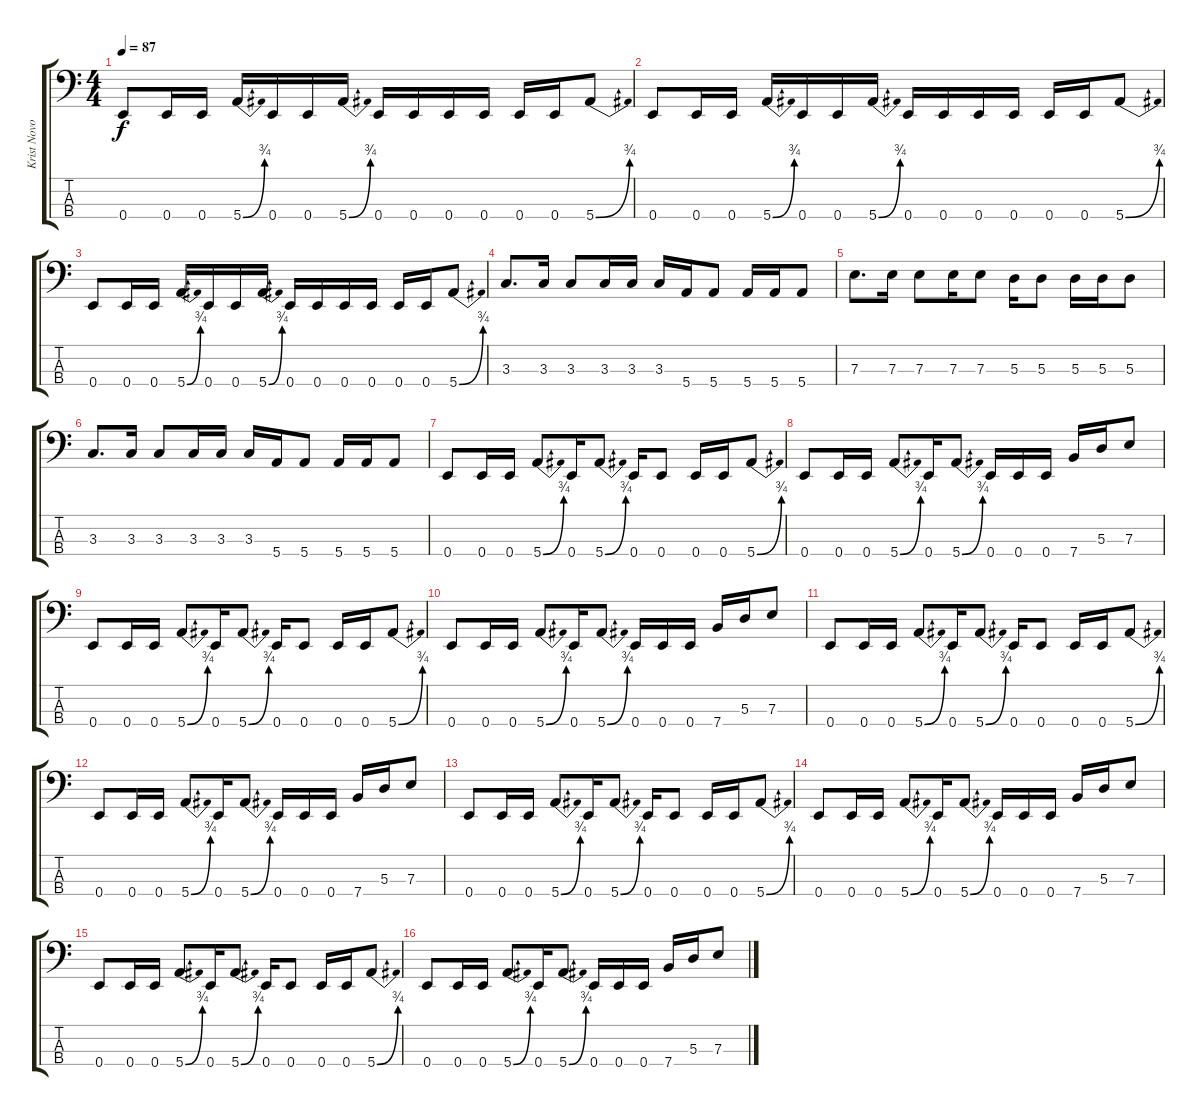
\track ("Krist Novoselic" "Krist Novo") {instrument electricbasspick}
\staff {score tabs}
\tuning (G2 D2 A1 E1) {hide}
\ts (4 4)
\tempo 87
\clef f4
\ks c
0.4.8{dy f} 0.4.16 0.4.16 5.4{be (bend 0 0 60 3)}.16 0.4.16 0.4.16 5.4{be (bend 0 0 60 3)}.16 0.4.16 0.4.16 0.4.16 0.4.16 0.4.16 0.4.16 5.4{be (bend 0 0 60 3)}.8 |
0.4.8 0.4.16 0.4.16 5.4{be (bend 0 0 60 3)}.16 0.4.16 0.4.16 5.4{be (bend 0 0 60 3)}.16 0.4.16 0.4.16 0.4.16 0.4.16 0.4.16 0.4.16 5.4{be (bend 0 0 60 3)}.8 |
0.4.8 0.4.16 0.4.16 5.4{be (bend 0 0 60 3)}.16 0.4.16 0.4.16 5.4{be (bend 0 0 60 3)}.16 0.4.16 0.4.16 0.4.16 0.4.16 0.4.16 0.4.16 5.4{be (bend 0 0 60 3)}.8 |
3.3.8{d} 3.3.16 3.3.8 3.3.16 3.3.16 3.3.16 5.4.16 5.4.8 5.4.16 5.4.16 5.4.8 |
7.3.8{d} 7.3.16 7.3.8 7.3.16 7.3.8 5.3.16 5.3.8 5.3.16 5.3.16 5.3.8 |
3.3.8{d} 3.3.16 3.3.8 3.3.16 3.3.16 3.3.16 5.4.16 5.4.8 5.4.16 5.4.16 5.4.8 |
0.4.8 0.4.16 0.4.16 5.4{be (bend 0 0 60 3)}.8 0.4.16 5.4{be (bend 0 0 60 3)}.8 0.4.16 0.4.8 0.4.16 0.4.16 5.4{be (bend 0 0 60 3)}.8 |
0.4.8 0.4.16 0.4.16 5.4{be (bend 0 0 60 3)}.8 0.4.16 5.4{be (bend 0 0 60 3)}.8 0.4.16 0.4.16 0.4.16 7.4.16 5.3.16 7.3.8 |
0.4.8 0.4.16 0.4.16 5.4{be (bend 0 0 60 3)}.8 0.4.16 5.4{be (bend 0 0 60 3)}.8 0.4.16 0.4.8 0.4.16 0.4.16 5.4{be (bend 0 0 60 3)}.8 |
0.4.8 0.4.16 0.4.16 5.4{be (bend 0 0 60 3)}.8 0.4.16 5.4{be (bend 0 0 60 3)}.8 0.4.16 0.4.16 0.4.16 7.4.16 5.3.16 7.3.8 |
0.4.8 0.4.16 0.4.16 5.4{be (bend 0 0 60 3)}.8 0.4.16 5.4{be (bend 0 0 60 3)}.8 0.4.16 0.4.8 0.4.16 0.4.16 5.4{be (bend 0 0 60 3)}.8 |
0.4.8 0.4.16 0.4.16 5.4{be (bend 0 0 60 3)}.8 0.4.16 5.4{be (bend 0 0 60 3)}.8 0.4.16 0.4.16 0.4.16 7.4.16 5.3.16 7.3.8 |
0.4.8 0.4.16 0.4.16 5.4{be (bend 0 0 60 3)}.8 0.4.16 5.4{be (bend 0 0 60 3)}.8 0.4.16 0.4.8 0.4.16 0.4.16 5.4{be (bend 0 0 60 3)}.8 |
0.4.8 0.4.16 0.4.16 5.4{be (bend 0 0 60 3)}.8 0.4.16 5.4{be (bend 0 0 60 3)}.8 0.4.16 0.4.16 0.4.16 7.4.16 5.3.16 7.3.8 |
0.4.8 0.4.16 0.4.16 5.4{be (bend 0 0 60 3)}.8 0.4.16 5.4{be (bend 0 0 60 3)}.8 0.4.16 0.4.8 0.4.16 0.4.16 5.4{be (bend 0 0 60 3)}.8 |
0.4.8 0.4.16 0.4.16 5.4{be (bend 0 0 60 3)}.8 0.4.16 5.4{be (bend 0 0 60 3)}.8 0.4.16 0.4.16 0.4.16 7.4.16 5.3.16 7.3.8
